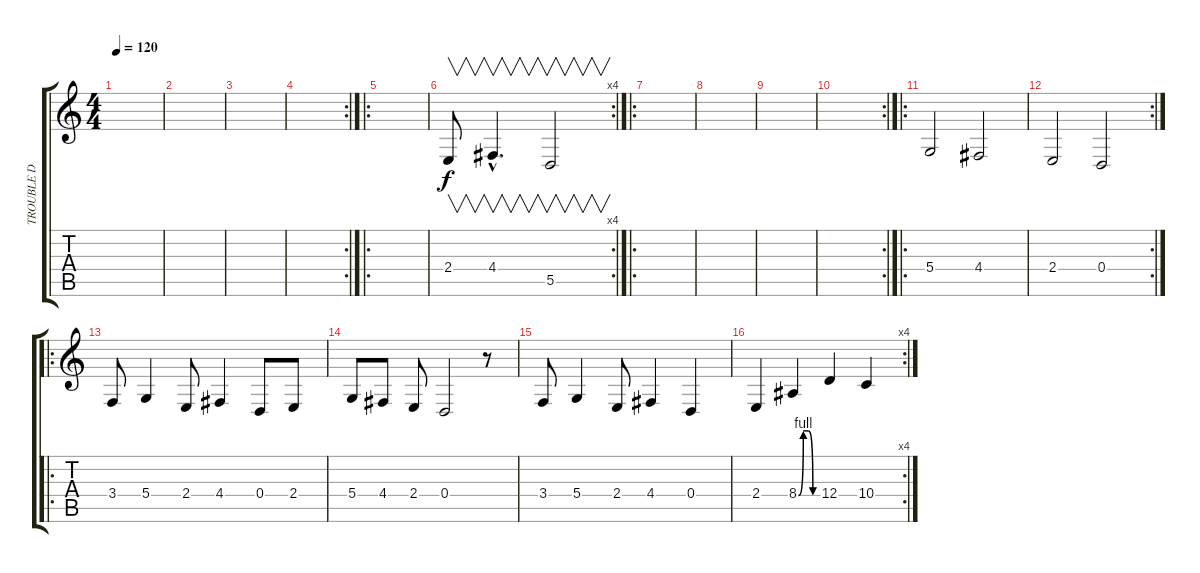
\track ("TROUBLE D VOCAL" "TROUBLE D ") {instrument lead2sawtooth}
\staff {score tabs}
\tuning (E4 B3 G3 D3 A2 E2) {hide}
\ts (4 4)
\tempo 120
\clef g2
\ks c
|
|
|
\rc 2
|
\ro
|
\rc 4
2.4.8{v} 4.4{hac}.4{v d} 5.5.2{v} |
\ro
|
|
|
\rc 2
|
\ro
5.4.2 4.4.2 |
\rc 2
2.4.2 0.4.2 |
\ro
3.4.8 5.4.4 2.4.8 4.4.4 0.4.8 2.4.8 |
5.4.8 4.4.8 2.4.8 0.4.2 r.8 |
3.4.8 5.4.4 2.4.8 4.4.4 0.4.4 |
\rc 4
2.4.4 8.4{be (custom 0 0 15 4 30 4 45 0 60 0)}.4 12.4.4 10.4.4
